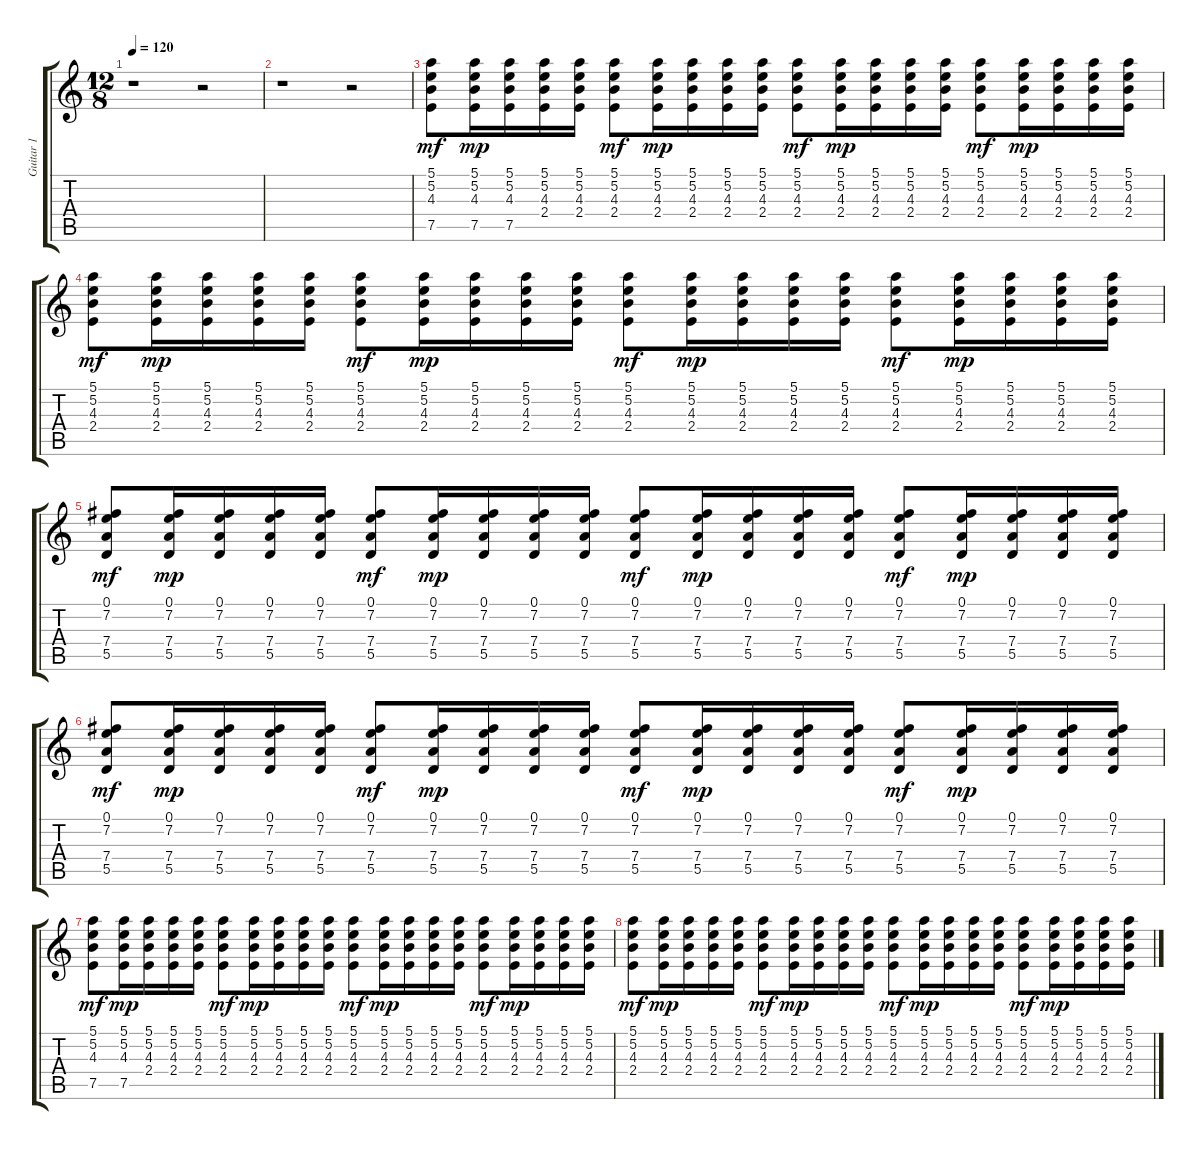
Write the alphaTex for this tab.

\track ("Guitar 1" "Guitar 1") {instrument acousticguitarsteel}
\staff {score tabs}
\tuning (E4 B3 G3 D3 A2 E2) {hide}
\ts (12 8)
\tempo 120
\clef g2
\ks c
r.1{dy mf instrument acousticguitarsteel} r.2 |
r.1 r.2 |
(5.1 5.2 4.3 7.5).8 (5.1 5.2 4.3 7.5).16{dy mp} (5.1 5.2 4.3 7.5).16 (5.1 5.2 4.3 2.4).16 (5.1 5.2 4.3 2.4).16 (5.1 5.2 4.3 2.4).8{dy mf} (5.1 5.2 4.3 2.4).16{dy mp} (5.1 5.2 4.3 2.4).16 (5.1 5.2 4.3 2.4).16 (5.1 5.2 4.3 2.4).16 (5.1 5.2 4.3 2.4).8{dy mf} (5.1 5.2 4.3 2.4).16{dy mp} (5.1 5.2 4.3 2.4).16 (5.1 5.2 4.3 2.4).16 (5.1 5.2 4.3 2.4).16 (5.1 5.2 4.3 2.4).8{dy mf} (5.1 5.2 4.3 2.4).16{dy mp} (5.1 5.2 4.3 2.4).16 (5.1 5.2 4.3 2.4).16 (5.1 5.2 4.3 2.4).16 |
(5.1 5.2 4.3 2.4).8{dy mf} (5.1 5.2 4.3 2.4).16{dy mp} (5.1 5.2 4.3 2.4).16 (5.1 5.2 4.3 2.4).16 (5.1 5.2 4.3 2.4).16 (5.1 5.2 4.3 2.4).8{dy mf} (5.1 5.2 4.3 2.4).16{dy mp} (5.1 5.2 4.3 2.4).16 (5.1 5.2 4.3 2.4).16 (5.1 5.2 4.3 2.4).16 (5.1 5.2 4.3 2.4).8{dy mf} (5.1 5.2 4.3 2.4).16{dy mp} (5.1 5.2 4.3 2.4).16 (5.1 5.2 4.3 2.4).16 (5.1 5.2 4.3 2.4).16 (5.1 5.2 4.3 2.4).8{dy mf} (5.1 5.2 4.3 2.4).16{dy mp} (5.1 5.2 4.3 2.4).16 (5.1 5.2 4.3 2.4).16 (5.1 5.2 4.3 2.4).16 |
(0.1 7.2 7.4 5.5).8{dy mf} (0.1 7.2 7.4 5.5).16{dy mp} (0.1 7.2 7.4 5.5).16 (0.1 7.2 7.4 5.5).16 (0.1 7.2 7.4 5.5).16 (0.1 7.2 7.4 5.5).8{dy mf} (0.1 7.2 7.4 5.5).16{dy mp} (0.1 7.2 7.4 5.5).16 (0.1 7.2 7.4 5.5).16 (0.1 7.2 7.4 5.5).16 (0.1 7.2 7.4 5.5).8{dy mf} (0.1 7.2 7.4 5.5).16{dy mp} (0.1 7.2 7.4 5.5).16 (0.1 7.2 7.4 5.5).16 (0.1 7.2 7.4 5.5).16 (0.1 7.2 7.4 5.5).8{dy mf} (0.1 7.2 7.4 5.5).16{dy mp} (0.1 7.2 7.4 5.5).16 (0.1 7.2 7.4 5.5).16 (0.1 7.2 7.4 5.5).16 |
(0.1 7.2 7.4 5.5).8{dy mf} (0.1 7.2 7.4 5.5).16{dy mp} (0.1 7.2 7.4 5.5).16 (0.1 7.2 7.4 5.5).16 (0.1 7.2 7.4 5.5).16 (0.1 7.2 7.4 5.5).8{dy mf} (0.1 7.2 7.4 5.5).16{dy mp} (0.1 7.2 7.4 5.5).16 (0.1 7.2 7.4 5.5).16 (0.1 7.2 7.4 5.5).16 (0.1 7.2 7.4 5.5).8{dy mf} (0.1 7.2 7.4 5.5).16{dy mp} (0.1 7.2 7.4 5.5).16 (0.1 7.2 7.4 5.5).16 (0.1 7.2 7.4 5.5).16 (0.1 7.2 7.4 5.5).8{dy mf} (0.1 7.2 7.4 5.5).16{dy mp} (0.1 7.2 7.4 5.5).16 (0.1 7.2 7.4 5.5).16 (0.1 7.2 7.4 5.5).16 |
(5.1 5.2 4.3 7.5).8{dy mf} (5.1 5.2 4.3 7.5).16{dy mp} (5.1 5.2 4.3 2.4).16 (5.1 5.2 4.3 2.4).16 (5.1 5.2 4.3 2.4).16 (5.1 5.2 4.3 2.4).8{dy mf} (5.1 5.2 4.3 2.4).16{dy mp} (5.1 5.2 4.3 2.4).16 (5.1 5.2 4.3 2.4).16 (5.1 5.2 4.3 2.4).16 (5.1 5.2 4.3 2.4).8{dy mf} (5.1 5.2 4.3 2.4).16{dy mp} (5.1 5.2 4.3 2.4).16 (5.1 5.2 4.3 2.4).16 (5.1 5.2 4.3 2.4).16 (5.1 5.2 4.3 2.4).8{dy mf} (5.1 5.2 4.3 2.4).16{dy mp} (5.1 5.2 4.3 2.4).16 (5.1 5.2 4.3 2.4).16 (5.1 5.2 4.3 2.4).16 |
(5.1 5.2 4.3 2.4).8{dy mf} (5.1 5.2 4.3 2.4).16{dy mp} (5.1 5.2 4.3 2.4).16 (5.1 5.2 4.3 2.4).16 (5.1 5.2 4.3 2.4).16 (5.1 5.2 4.3 2.4).8{dy mf} (5.1 5.2 4.3 2.4).16{dy mp} (5.1 5.2 4.3 2.4).16 (5.1 5.2 4.3 2.4).16 (5.1 5.2 4.3 2.4).16 (5.1 5.2 4.3 2.4).8{dy mf} (5.1 5.2 4.3 2.4).16{dy mp} (5.1 5.2 4.3 2.4).16 (5.1 5.2 4.3 2.4).16 (5.1 5.2 4.3 2.4).16 (5.1 5.2 4.3 2.4).8{dy mf} (5.1 5.2 4.3 2.4).16{dy mp} (5.1 5.2 4.3 2.4).16 (5.1 5.2 4.3 2.4).16 (5.1 5.2 4.3 2.4).16
